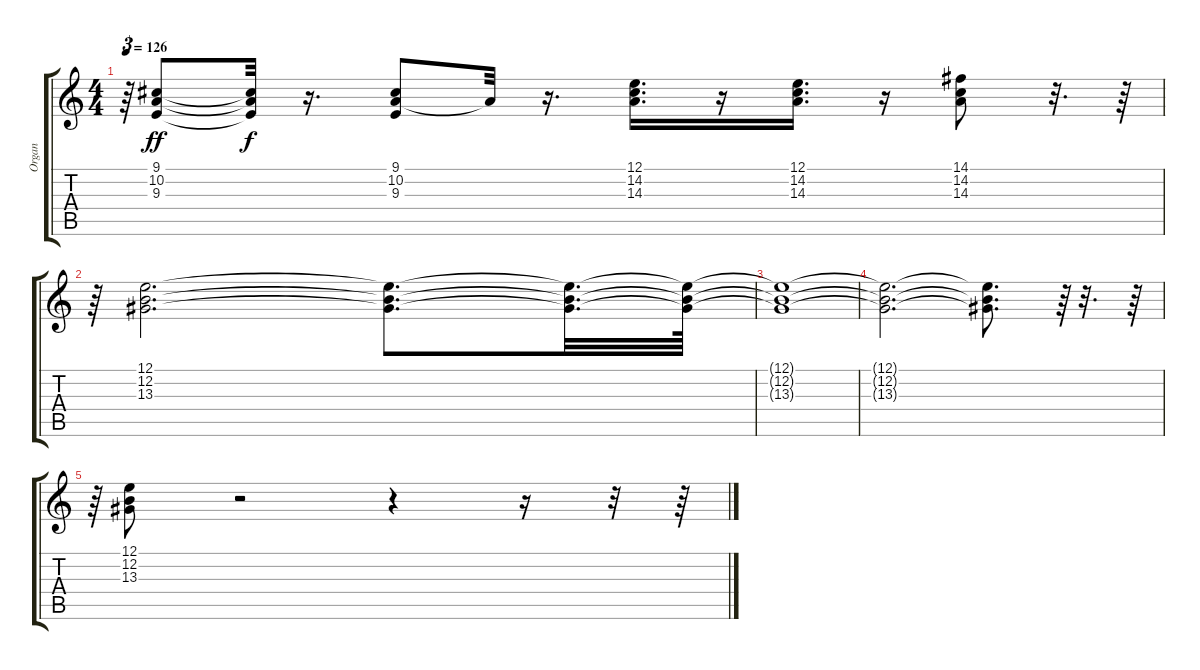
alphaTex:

\track ("Organ" "Organ") {instrument percussiveorgan}
\staff {score tabs}
\tuning (E4 B3 G3 D3 A2 E2) {hide}
\ts (4 4)
\tempo 126
\clef g2
\ks c
r.64{tu (3 2) dy f} (9.1 10.2 9.3).8{dy ff} (9.1{t} 10.2{t} 9.3{t}).32{dy f} r.16{d} (9.1 10.2 9.3).8 10.2{t}.32 r.16{d} (12.1 14.2 14.3).16{d} r.16 (12.1 14.2 14.3).16{d} r.16 (14.1 14.2 14.3).8 r.32{d} r.64 |
r.64{tu (3 2)} (12.1 12.2 13.3).2{d} (12.1{t} 12.2{t} 13.3{t}).8{d} (12.1{t} 12.2{t} 13.3{t}).32{d} (12.1{t} 12.2{t} 13.3{t}).64 |
(12.1{t} 12.2{t} 13.3{t}).1 |
(12.1{t} 12.2{t} 13.3{t}).2{d} (12.1{t} 12.2{t} 13.3{t}).8{d} r.64{tu (3 2)} r.32{d} r.64 |
r.64{tu (3 2)} (12.1 12.2 13.3).8 r.2 r.4 r.16 r.32 r.64
